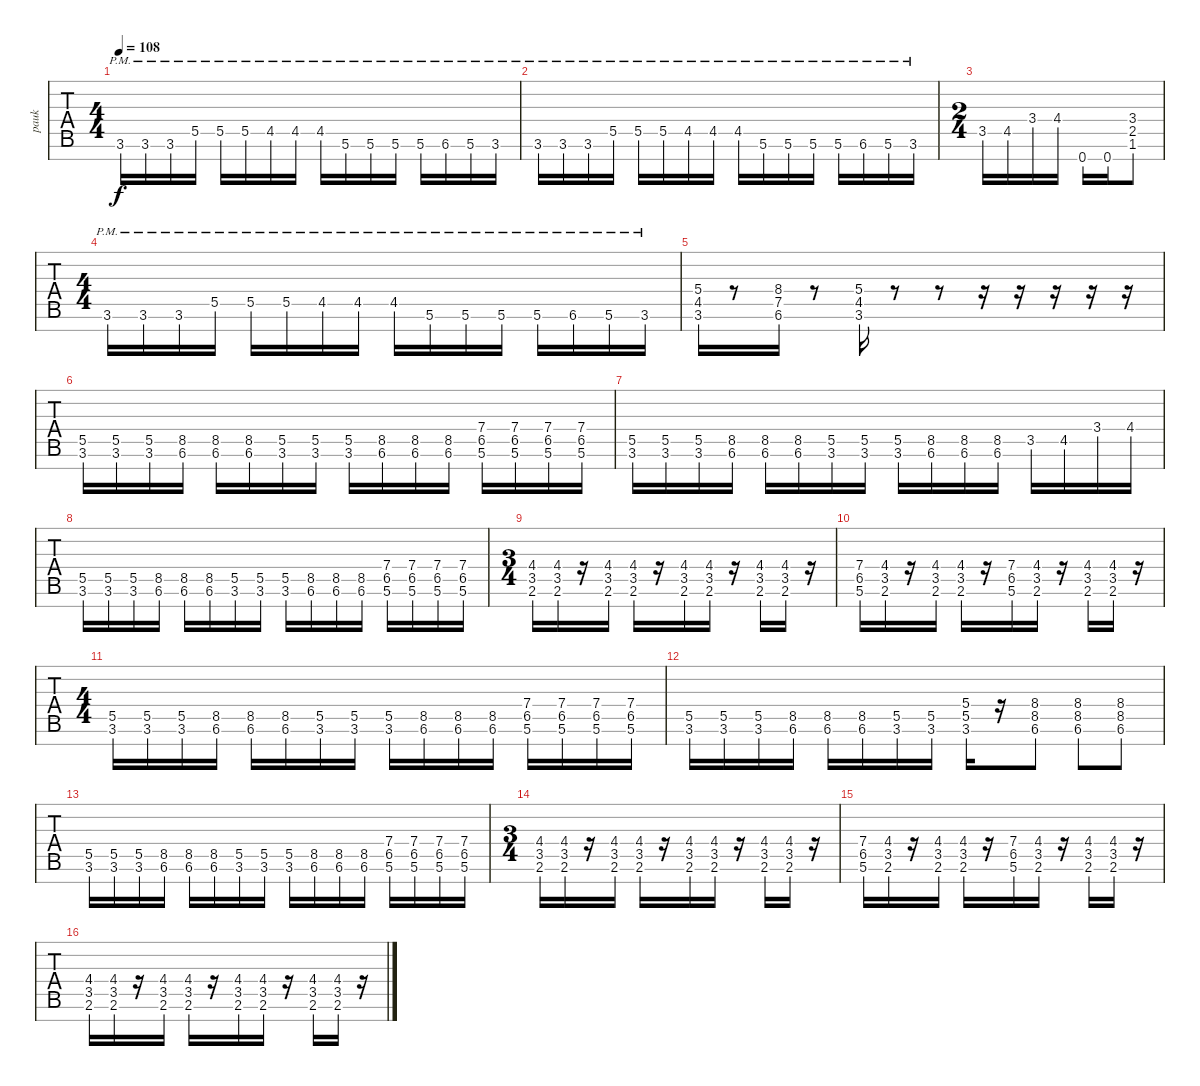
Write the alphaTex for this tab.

\track ("pauk" "pauk") {instrument overdrivenguitar}
\staff {tabs}
\tuning (E4 A3 Gb3 D3 A2 E2 A1) {hide}
\ts (4 4)
\tempo 108
\clef f4
\ks c
3.6{pm}.16{dy f} 3.6{pm}.16 3.6{pm}.16 5.5{pm}.16 5.5{pm}.16 5.5{pm}.16 4.5{pm}.16 4.5{pm}.16 4.5{pm}.16 5.6{pm}.16 5.6{pm}.16 5.6{pm}.16 5.6{pm}.16 6.6{pm}.16 5.6{pm}.16 3.6{pm}.16 |
3.6{pm}.16 3.6{pm}.16 3.6{pm}.16 5.5{pm}.16 5.5{pm}.16 5.5{pm}.16 4.5{pm}.16 4.5{pm}.16 4.5{pm}.16 5.6{pm}.16 5.6{pm}.16 5.6{pm}.16 5.6{pm}.16 6.6{pm}.16 5.6{pm}.16 3.6{pm}.16 |
\ts (2 4)
3.5.16 4.5.16 3.4.16 4.4.16 0.7.16 0.7.16 (3.4 2.5 1.6).8 |
\ts (4 4)
3.6{pm}.16 3.6{pm}.16 3.6{pm}.16 5.5{pm}.16 5.5{pm}.16 5.5{pm}.16 4.5{pm}.16 4.5{pm}.16 4.5{pm}.16 5.6{pm}.16 5.6{pm}.16 5.6{pm}.16 5.6{pm}.16 6.6{pm}.16 5.6{pm}.16 3.6{pm}.16 |
(5.4 4.5 3.6).16 r.8 (8.4 7.5 6.6).16 r.8 (5.4 4.5 3.6).16 r.8 r.8 r.16 r.16 r.16 r.16 r.16 |
(5.5 3.6).16 (5.5 3.6).16 (5.5 3.6).16 (8.5 6.6).16 (8.5 6.6).16 (8.5 6.6).16 (5.5 3.6).16 (5.5 3.6).16 (5.5 3.6).16 (8.5 6.6).16 (8.5 6.6).16 (8.5 6.6).16 (7.4 6.5 5.6).16 (7.4 6.5 5.6).16 (7.4 6.5 5.6).16 (7.4 6.5 5.6).16 |
(5.5 3.6).16 (5.5 3.6).16 (5.5 3.6).16 (8.5 6.6).16 (8.5 6.6).16 (8.5 6.6).16 (5.5 3.6).16 (5.5 3.6).16 (5.5 3.6).16 (8.5 6.6).16 (8.5 6.6).16 (8.5 6.6).16 3.5.16 4.5.16 3.4.16 4.4.16 |
(5.5 3.6).16 (5.5 3.6).16 (5.5 3.6).16 (8.5 6.6).16 (8.5 6.6).16 (8.5 6.6).16 (5.5 3.6).16 (5.5 3.6).16 (5.5 3.6).16 (8.5 6.6).16 (8.5 6.6).16 (8.5 6.6).16 (7.4 6.5 5.6).16 (7.4 6.5 5.6).16 (7.4 6.5 5.6).16 (7.4 6.5 5.6).16 |
\ts (3 4)
(4.4 3.5 2.6).16 (4.4 3.5 2.6).16 r.16 (4.4 3.5 2.6).16 (4.4 3.5 2.6).16 r.16 (4.4 3.5 2.6).16 (4.4 3.5 2.6).16 r.16 (4.4 3.5 2.6).16 (4.4 3.5 2.6).16 r.16 |
(7.4 6.5 5.6).16 (4.4 3.5 2.6).16 r.16 (4.4 3.5 2.6).16 (4.4 3.5 2.6).16 r.16 (7.4 6.5 5.6).16 (4.4 3.5 2.6).16 r.16 (4.4 3.5 2.6).16 (4.4 3.5 2.6).16 r.16 |
\ts (4 4)
(5.5 3.6).16 (5.5 3.6).16 (5.5 3.6).16 (8.5 6.6).16 (8.5 6.6).16 (8.5 6.6).16 (5.5 3.6).16 (5.5 3.6).16 (5.5 3.6).16 (8.5 6.6).16 (8.5 6.6).16 (8.5 6.6).16 (7.4 6.5 5.6).16 (7.4 6.5 5.6).16 (7.4 6.5 5.6).16 (7.4 6.5 5.6).16 |
(5.5 3.6).16 (5.5 3.6).16 (5.5 3.6).16 (8.5 6.6).16 (8.5 6.6).16 (8.5 6.6).16 (5.5 3.6).16 (5.5 3.6).16 (5.4 5.5 3.6).16 r.16 (8.4 8.5 6.6).8 (8.4 8.5 6.6).8 (8.4 8.5 6.6).8 |
(5.5 3.6).16 (5.5 3.6).16 (5.5 3.6).16 (8.5 6.6).16 (8.5 6.6).16 (8.5 6.6).16 (5.5 3.6).16 (5.5 3.6).16 (5.5 3.6).16 (8.5 6.6).16 (8.5 6.6).16 (8.5 6.6).16 (7.4 6.5 5.6).16 (7.4 6.5 5.6).16 (7.4 6.5 5.6).16 (7.4 6.5 5.6).16 |
\ts (3 4)
(4.4 3.5 2.6).16 (4.4 3.5 2.6).16 r.16 (4.4 3.5 2.6).16 (4.4 3.5 2.6).16 r.16 (4.4 3.5 2.6).16 (4.4 3.5 2.6).16 r.16 (4.4 3.5 2.6).16 (4.4 3.5 2.6).16 r.16 |
(7.4 6.5 5.6).16 (4.4 3.5 2.6).16 r.16 (4.4 3.5 2.6).16 (4.4 3.5 2.6).16 r.16 (7.4 6.5 5.6).16 (4.4 3.5 2.6).16 r.16 (4.4 3.5 2.6).16 (4.4 3.5 2.6).16 r.16 |
(4.4 3.5 2.6).16 (4.4 3.5 2.6).16 r.16 (4.4 3.5 2.6).16 (4.4 3.5 2.6).16 r.16 (4.4 3.5 2.6).16 (4.4 3.5 2.6).16 r.16 (4.4 3.5 2.6).16 (4.4 3.5 2.6).16 r.16
